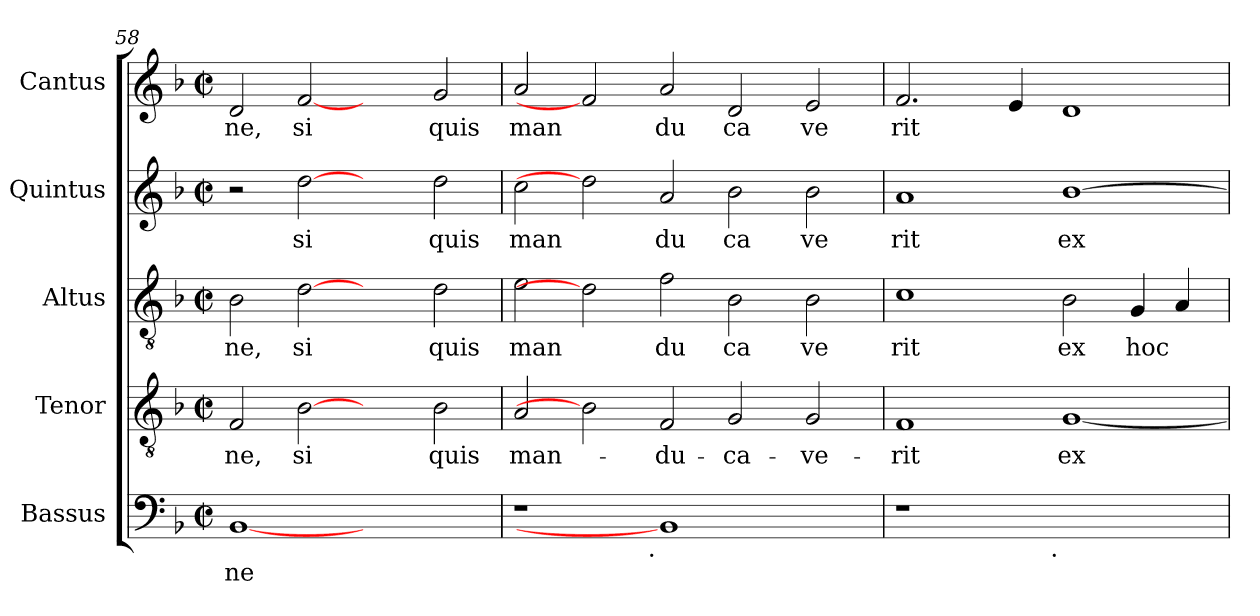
**kern	**text	**kern	**text	**kern	**text	**kern	**text	**kern	**text
*part5	*part5	*part4	*part4	*part3	*part3	*part2	*part2	*part1	*part1
*staff5	*staff5	*staff4	*staff4	*staff3	*staff3	*staff2	*staff2	*staff1	*staff1
*I"Bassus	*	*I"Tenor	*	*I"Altus	*	*I"Quintus	*	*I"Cantus	*
*clefF4	*	*clefGv2	*	*clefGv2	*	*clefG2	*	*clefG2	*
*k[b-]	*	*k[b-]	*	*k[b-]	*	*k[b-]	*	*k[b-]	*
*F:	*	*F:	*	*F:	*	*F:	*	*F:	*
*M2/2	*	*M2/2	*	*M2/2	*	*M2/2	*	*M2/2	*
*met(c|)	*	*met(c|)	*	*met(c|)	*	*met(c|)	*	*met(c|)	*
=58	=58	=58	=58	=58	=58	=58	=58	=58	=58
!	!LO:LY:b:cj	!	!LO:LY:b:cj	!	!LO:LY:b:cj	!	!	!	!LO:LY:b:cj
[1BB-	ne	2F/	-ne,	2B-\	ne,	2r	.	2d/	ne,
!	!	!	!LO:LY:b:cj	!	!LO:LY:b:cj	!	!LO:LY:b:cj	!	!LO:LY:b:cj
.	.	[2B-	si	[2d	si	[2dd	si	[2f	si
1ryy	.	2ryy	.	2ryy	.	2ryy	.	2ryy	.
!	!	!	!LO:LY:b:cj	!	!LO:LY:b:cj	!	!LO:LY:b:cj	!	!LO:LY:b:cj
.	.	2B-\	quis	2d\	quis	2dd\	quis	2g/	quis
=59	=59	=59	=59	=59	=59	=59	=59	=59	=59
!	!	!	!LO:LY:b:cj	!	!LO:LY:b:cj	!	!LO:LY:b:cj	!	!LO:LY:b:cj
*^	*	*	*	*	*	*	*	*	*
1r	2ryy	.	2A/	man-	2e\	man	2cc\	man	2a/	man
.	4...ryy	.	2B-]	.	2d]	.	2dd]	.	2f]	.
!	!LO:TX:b:t=.	!	!	!	!	!	!	!	!	!
.	1ryy	.	.	.	.	.	.	.	.	.
!	!	!	!	!LO:LY:b:cj	!	!LO:LY:b:cj	!	!LO:LY:b:cj	!	!LO:LY:b:cj
1BB-]	.	.	2F/	-du-	2f\	du	2a/	du	2a/	du
!	!	!	!	!LO:LY:b:cj	!	!LO:LY:b:cj	!	!LO:LY:b:cj	!	!LO:LY:b:cj
.	.	.	2G/	-ca-	2B-\	ca	2b-\	ca	2d/	ca
.	2ryy	.	.	.	.	.	.	.	.	.
!	!	!	!	!LO:LY:b:cj	!	!LO:LY:b:cj	!	!LO:LY:b:cj	!	!LO:LY:b:cj
2ryy	.	.	2G/	-ve-	2B-\	ve	2b-\	ve	2e/	ve
.	32ryy	.	.	.	.	.	.	.	.	.
=60	=60	=60	=60	=60	=60	=60	=60	=60	=60	=60
!	!	!	!	!LO:LY:b:cj	!	!LO:LY:b:cj	!	!LO:LY:b:cj	!	!LO:LY:b:cj
1r	2ryy	.	1F	-rit	1c	rit	1a	rit	2.f/	rit
.	4...ryy	.	.	.	.	.	.	.	.	.
!	!	!	!	!	!	!	!	!	!	!LO:LY:b:cj
.	.	.	.	.	.	.	.	.	4e/	.
!	!LO:TX:b:t=.	!	!	!	!	!	!	!	!	!
.	1ryy	.	.	.	.	.	.	.	.	.
!	!	!	!	!LO:LY:b:cj	!	!LO:LY:b:cj	!	!LO:LY:b:cj	!	!LO:LY:b:cj
1ryy	.	.	[<1G	ex	2B-\	ex	[>1b-	ex	1d	.
!	!	!	!	!	!	!LO:LY:b:cj	!	!	!	!
.	.	.	.	.	4G/	hoc	.	.	.	.
!	!	!	!	!	!	!LO:LY:b:cj	!	!	!	!
.	.	.	.	.	4A/	.	.	.	.	.
.	32ryy	.	.	.	.	.	.	.	.	.
*v	*v	*	*	*	*	*	*	*	*	*
=	=	=	=	=	=	=	=	=	=
*-	*-	*-	*-	*-	*-	*-	*-	*-	*-
